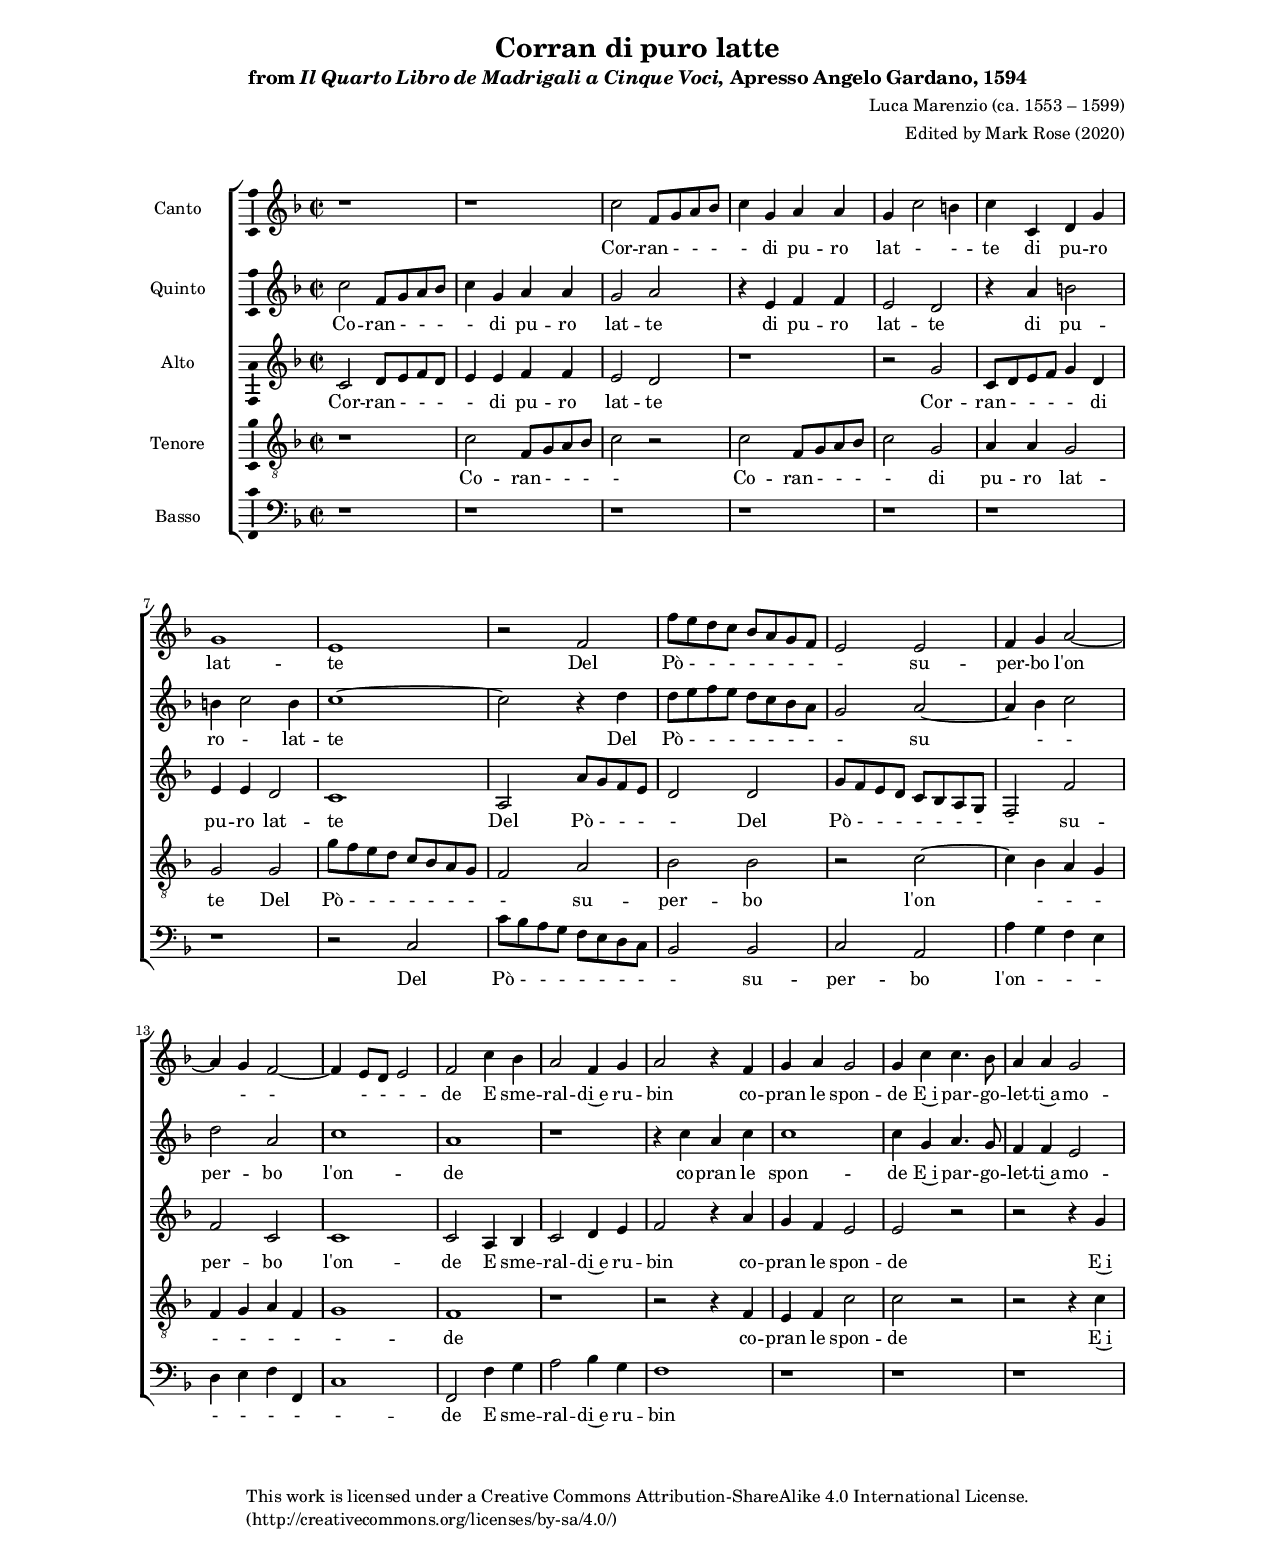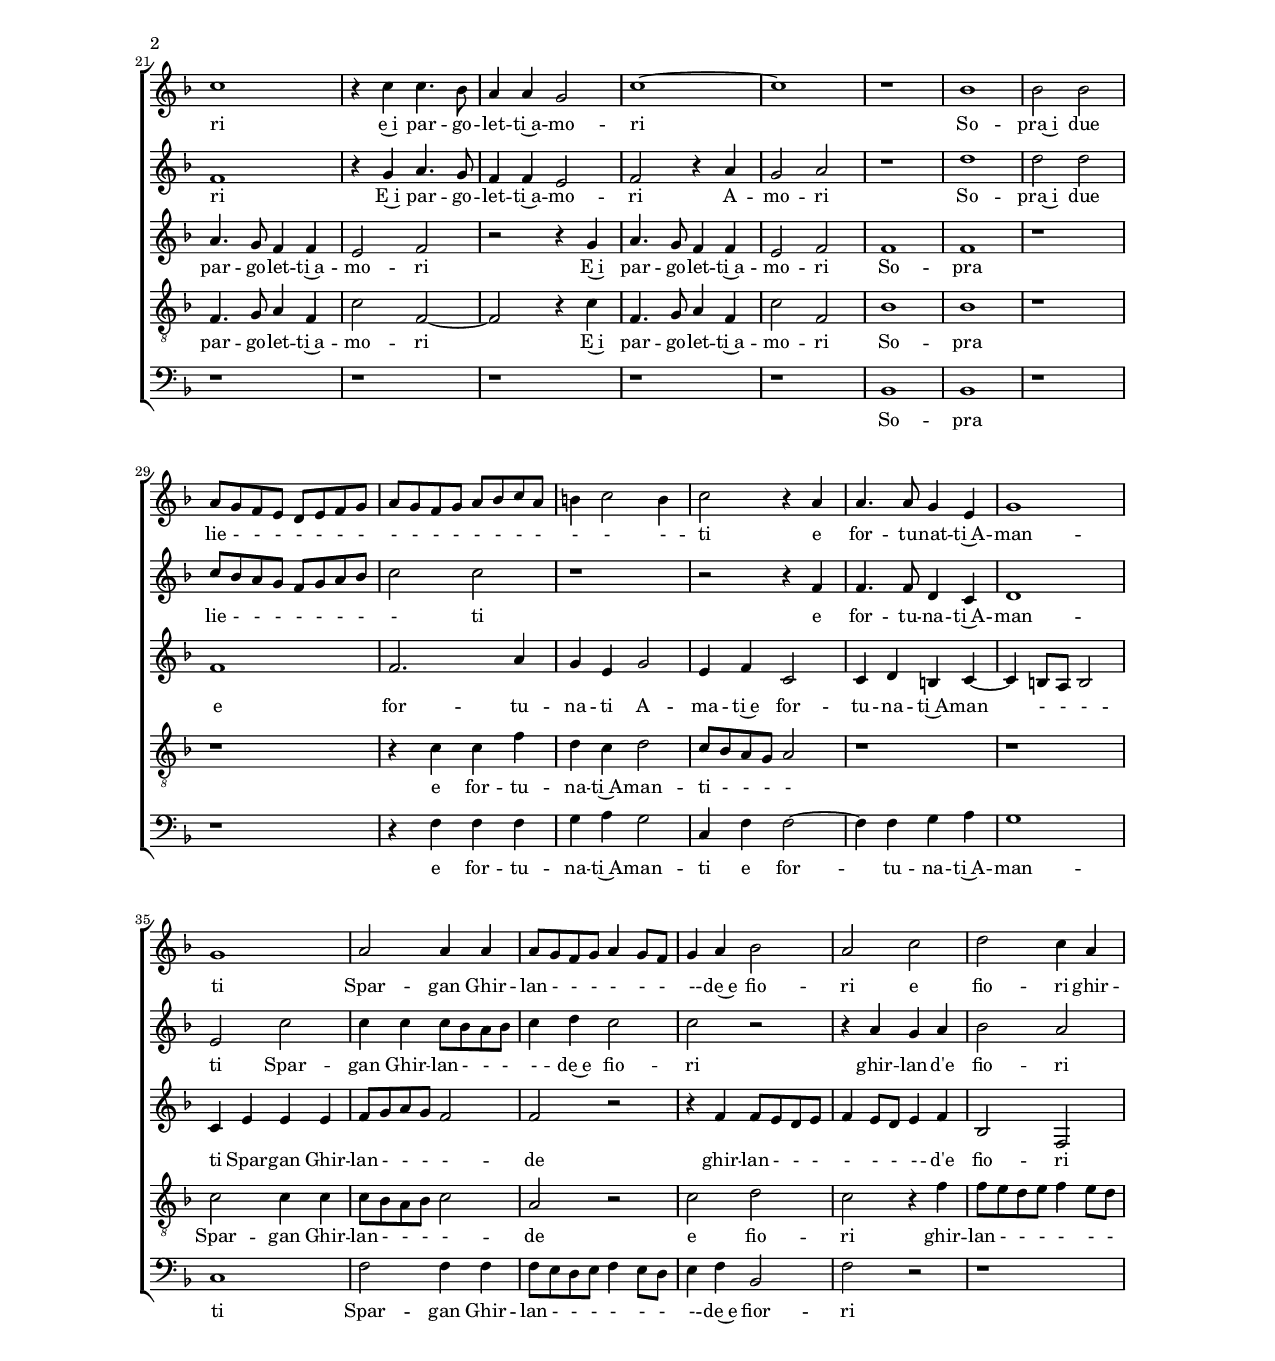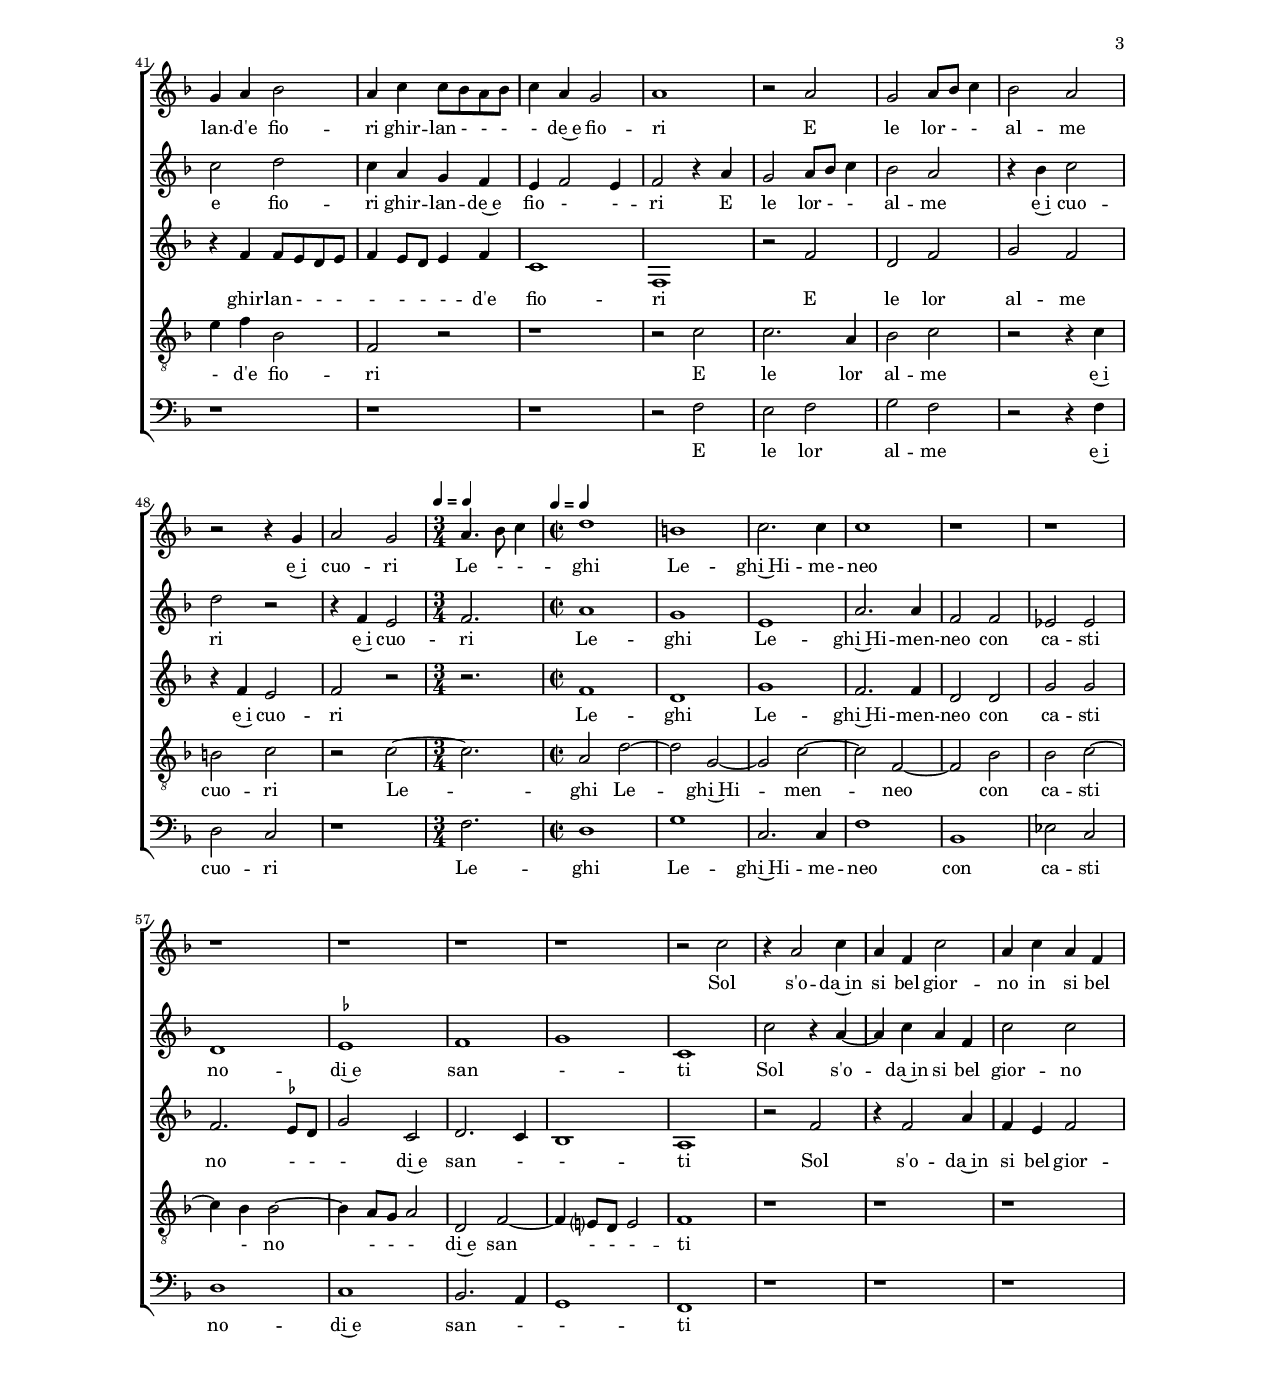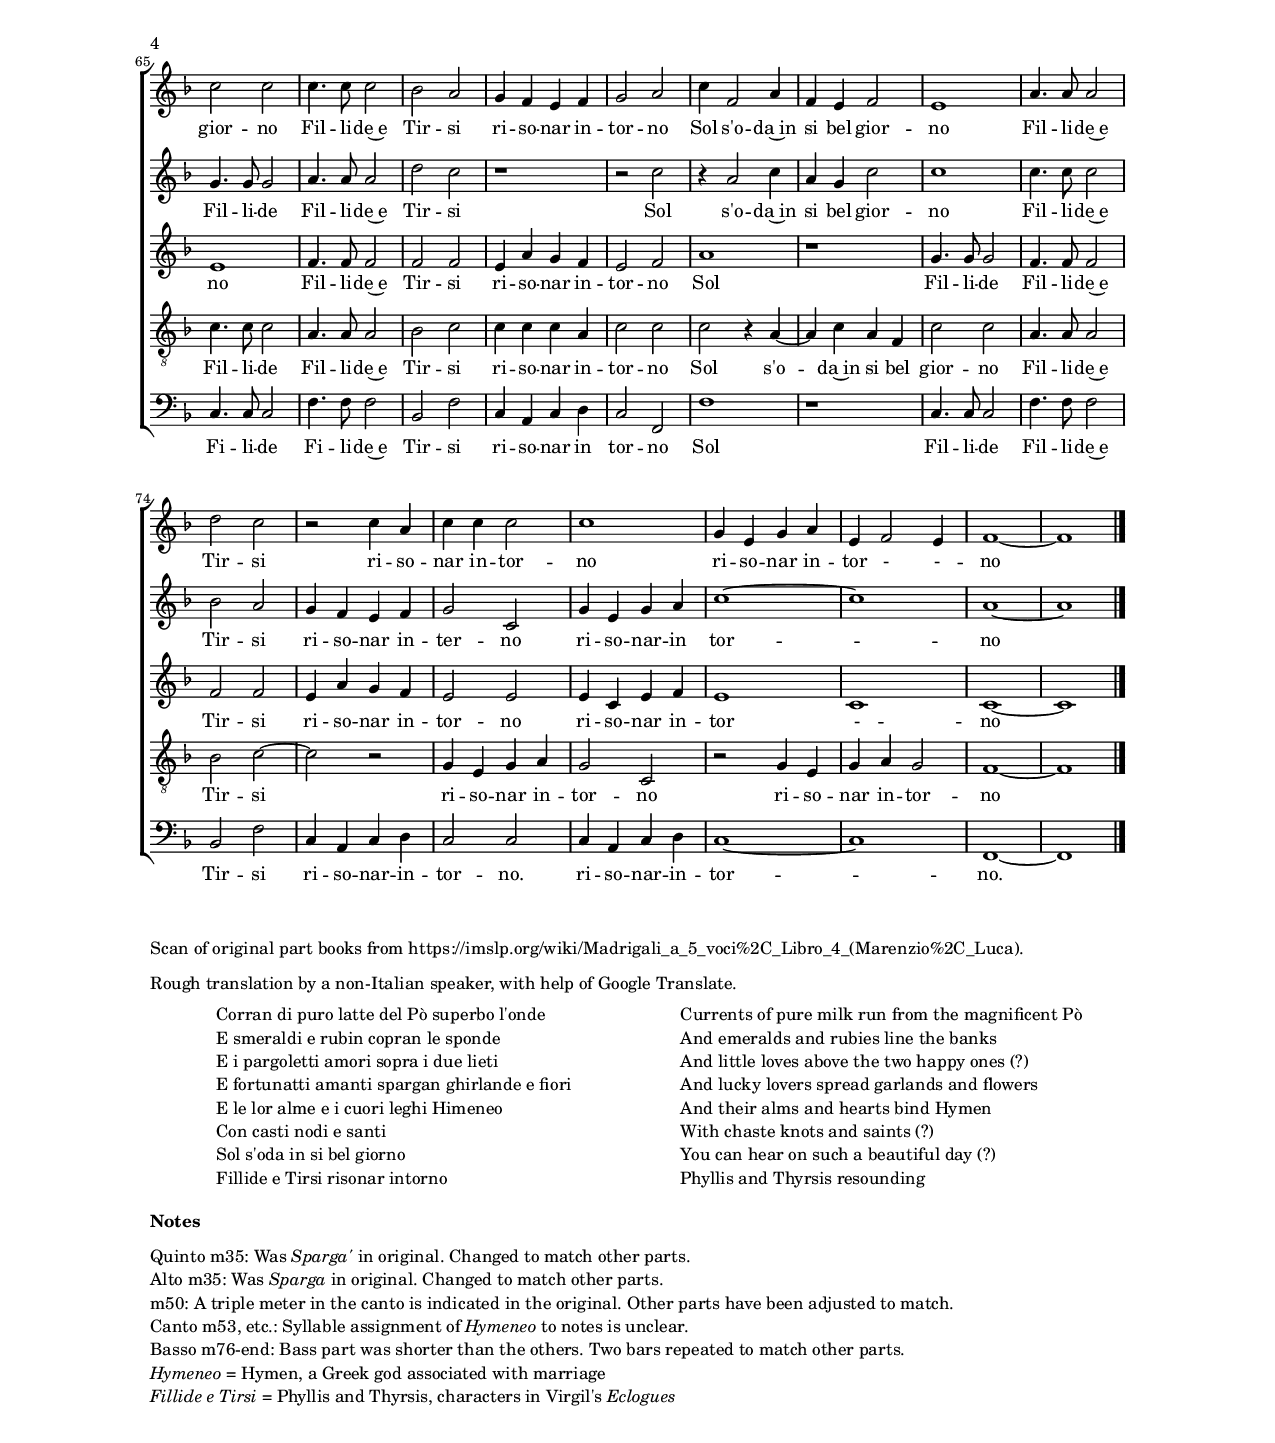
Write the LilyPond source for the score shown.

\language "english"

global = {
  \key f \major
  \time 2/2
}

ficta = { \once \set suggestAccidentals = ##t }

cantoNotes = {
  \transpose c' c' {
    \set Staff.instrumentName = #"Canto  "

    \clef "treble"
    \relative c'' {
      % line 1
      r\breve
      c2 f,8 g a bf c4 g4 a4 a4 g4 c2 b4 c4 c,4 d4 g4 g1 e1
      r2 f2 f'8 e d c bf a g f e2 e2

      % line 2
      f4 g4 a2. g4 f2. e8 d8 e2 f2
      c'4 bf4 a2 f4 g4 a2
      r4 f4 g4 a4 g2 g4 c4 c4. bf8 a4 a4 g2 c1
      r4 c4 c4. bf8 a4 a4 g2 c\breve
      r1

      % line 3
      bf1 bf2 bf2 a8 g f e d e f g a g f g a bf c a b4 c2 b4 c2
      r4 a4 a4. a8 g4 e4 g1 g1 a2 a4 a4 a8 g f g a4 g8 f8

      % line 4
      g4 a4 bf2 a2 c2 d2 c4 a4 g4 a4 bf2 a4 c4 c8 bf a bf c4 a4 g2 a1
      r2 a2 g2 a8 bf8 c4 bf2 a2
      r2 r4 g4 a2 g2

      % triplet bar in original
      \time 3/4
      \tempo \markup {
        \concat {
          \smaller \general-align #Y #DOWN \note #"4" #1
          " = "
          \smaller \general-align #Y #DOWN \note #"4" #1
        }
      }
      a4. bf8 c4
      \time 2/2
      \tempo \markup {
        \concat {
          \smaller \general-align #Y #DOWN \note #"4" #1
          " = "
          \smaller \general-align #Y #DOWN \note #"4" #1
        }
      }

      % line 5
      d1 b1 c2. c4 c1
      r\breve*2 r\breve r2 c2
      r4 a2 c4 a4 f4 c'2 a4 c4 a4 f4 c'2 c2
      c4. c8 c2 bf2 a2 g4 f4 e4 f4 g2 a2 c4 f,2 a4

      % line 6
      f4 e4 f2 e1 a4. a8 a2 d2 c2
      r2 c4 a4 c4 c4 c2 c1 g4 e4 g4 a4 e4 f2 e4 f\breve
    }
    \override Staff.BarLine.transparent = ##f
    \bar "|."
  }
}

cantoLyrics = \lyricmode {
  % line 1
  Cor -- ran - - - - di pu -- ro lat - - -- te
  di pu -- ro lat -- te
  Del Pò - - - - - - - - su --

  % line 2
  per -- bo l'on - - - - - -- de
  E sme -- ral -- di~e ru -- bin
  co -- pran le spon -- de
  E~i par -- go -- let -- ti~a -- mo -- ri
  e~i par -- go -- let -- ti~a -- mo -- ri

  % line 3
  So -- pra~i due lie - - - - - - - - - - - - - - - - - - -- ti
  e for -- tu -- nat -- ti~A -- man -- ti
  Spar -- gan Ghir -- lan - - - - - - - --

  % line 4
  de~e fio -- ri e fio -- ri ghir -- lan -- d'e fio -- ri
  ghir -- lan - - - - de~e fio -- ri
  E le lor - - al -- me
  e~i cuo -- ri Le - - -- ghi
  Le --

  % line 5
  ghi~Hi -- me -- neo
  Sol s'o -- da~in si bel gior -- no in si bel gior -- no
  Fil -- li -- de~e Tir -- si ri -- so -- nar in -- tor -- no
  Sol s'o -- da~in

  % line 6
  si bel gior -- no
  Fil -- li -- de~e Tir -- si
  ri -- so -- nar in -- tor -- no
  ri -- so -- nar in -- tor - - -- no

}

altoNotes = {
  \transpose c' c'' {
    \set Staff.instrumentName = #"Alto  "

    \clef "treble"
    \relative c {
      % line 1
      c2 d8 e f d e4 e4 f4 f4 e2 d2
      r1 r2 g2 c,8 d e f g4 d4 e4 e4 d2 c1
      a2 a'8 g f e d2 d2 g8 f e d c bf a g f2 f'2 f2 c2

      % line 2
      c1 c2 a4 bf4 c2 d4 e4 f2
      r4 a4 g4 f4 e2 e2
      r2 r2 r4 g4 a4. g8 f4 f4 e2 f2
      r2 r4 g4 a4. g8 f4 f4 e2 f2 f1 f1
      r1 f1 f2. a4 g4 e4 g2

      % line 3
      e4 f4 c2 c4 d4 b4 c2 b8 a8 b2 c4
      e4 e4 e4 f8 g a g f2 f2
      r2 r4 f4 f8 e d e f4 e8 d8 e4 f4 bf,2 f2
      r4 f'4 f8 e d e f4 e8 d8 e4 f4

      % line 4
      c1 f,1
      r2 f'2 d2 f2 g2 f2
      r4 f4 e2 f2
      r2

      % triplet bar in original
      r2.

      f1 d1 g1 f2. f4 d2 d2 g2 g2 f2. \ficta ef8 d8 g2 c,2 d2. c4 bf1 a1
      r2 f'2
      r4 f2 a4 f4 e4

      % line 5
      f2 e1 f4. f8 f2 f2 f2 e4 a4 g4 f4 e2 f2 a1
      r1 g4. g8 g2 f4. f8 f2 f2 f2 e4 a4 g4 f4 e2 e2 e4 c4 e4 f4
      e1 c1 c\breve % ! written as if three breves

      % line 6
    }
  }
}

altoLyrics = \lyricmode {
  % line 1
  Cor -- ran - - - - di pu -- ro lat -- te
  Cor -- ran - - - - di pu -- ro lat -- te
  Del Pò - - - -
  Del Pò - - - - - - - - su -- per -- bo

  % line 2
  l'on -- de
  E sme -- ral -- di~e ru -- bin
  co -- pran le spon -- de
  E~i par -- go -- let -- ti~a -- mo -- ri
  E~i par -- go -- let -- ti~a -- mo -- ri So -- pra
  e for -- tu -- na -- ti
  A --

  % line 3
  ma -- ti~e for -- tu -- na -- ti~A -- man - - - -- ti
  Spar -- gan Ghir -- lan - - - - -- de
  ghir -- lan - - - - - - - -- d'e fio -- ri
  ghir -- lan - - - - - - - -- d'e

  % line 4
  fio -- ri
  E le lor al -- me
  e~i cuo -- ri
  Le -- ghi
  Le -- ghi~Hi -- men -- neo con ca -- sti no - - - di~e san - - -- ti
  Sol s'o -- da~in si bel

  % line 5
  gior -- no
  Fil -- li -- de~e Tir -- si ri -- so -- nar in -- tor -- no
  Sol Fil -- li -- de
  Fil -- li -- de~e Tir -- si ri -- so -- nar in -- tor -- no
  ri -- so -- nar in -- tor - -- no
}

tenoreNotes = {
  \transpose c' c' {
    \set Staff.instrumentName = #"Tenore  "

    \clef "treble_8"
    \relative c' {
      % line 1
      r1 c2 f,8 g a bf c2
      r2 c2 f,8 g a bf c2 g2 a4 a4 g2 g2
      g2 g'8 f e d c bf a g f2 a2 bf2 bf2

      % line 2
      r2 c2. bf4 a4 g4 f4 g4 a4 f4 g1 f1
      r1 r2 r4 f4 e4 f4 c'2 c2
      r2 r2 r4 c4 f,4. g8 a4 f4 c'2 f,1
      r4 c'4 f,4. g8 a4 f4 c'2 f,2 bf1 bf1
      r1 r1

      % line 3
      r4 c4 c4 f4 d4 c4 d2 c8 bf a g a2
      r\breve c2 c4 c4 c8 bf a bf c2 a2
      r2 c2 d2 c2
      r4 f4 f8 e d e f4 e8 d8 e4 f4 bf,2 f2
      r2 r1

      % line 4
      r2 c'2 c2. a4 bf2 c2
      r2 r4 c4 b2 c2
      r2

      % just before triplet bar in canto; adjusting rhythm to match canto
      c2~ c2. a2 % ! was: c1 a1
      d1 g,1 c1 f,1 bf2 bf2 c2. bf4 bf2. a8 g8 a2 d,2
          f2. e?8 d8 e2 f1
      r1 r\breve c'4. c8 c2

      % line 5
      a4. a8 a2 bf2 c2 c4 c4 c4 a4 c2 c2 c2
      r4 a2 c4 a4 f4 c'2 c2 a4. a8 a2 bf2 c1
      r2 g4 e4 g4 a4 g2 c,2
      r2 g'4 e4 g4 a4 g2 f\breve
    }
  }
}

tenoreLyrics = \lyricmode {
  % line 1
  Co -- ran - - - -
  Co -- ran - - - - di pu -- ro lat -- te
  Del Pò - - - - - - - - su -- per -- bo

  % line 2
  l'on - - - - - - - - -- de
  co -- pran le spon -- de
  E~i par -- go -- let -- ti~a -- mo -- ri
  E~i par -- go -- let -- ti~a -- mo -- ri
  So -- pra

  % line 3
  e for -- tu -- na -- ti~A -- man -- ti - - - -
  Spar -- gan Ghir -- lan - - - - -- de
  e fio -- ri ghir -- lan - - - - - - - d'e fio -- ri

  % line 4
  E le lor al -- me
  e~i cuo -- ri
  Le -- ghi
  Le -- ghi~Hi -- men -- neo con ca -- sti - no - - - di~e san - - - -- ti
  Fil -- li -- de

  % line 5
  Fil -- li -- de~e Tir -- si ri -- so -- nar in -- tor -- no
  Sol s'o -- da~in si bel gior -- no
  Fil -- li -- de~e Tir -- si
  ri -- so -- nar in -- tor -- no
  ri -- so -- nar in -- tor -- no
}

bassoNotes = {
  \transpose c' c' {
    \set Staff.instrumentName = #"Basso  "

    \clef "bass"
    \relative c {
      % line 1
      r\breve r\breve r\breve
      r1 r2 c2 c'8 bf a g f e d c bf2 bf2 c2 a2
          a'4 g4 f4 e4 d4 e4 f4 f,4 c'1 f,2 f'4 g4
      
      % line 2
      a2 bf4 g4 f1
      r1 r\breve r\breve r\breve
      r1 bf,1 bf1
      r1 r1 r4 f'4 f4 f4 g4 a4 g2 c,4 f4 f2. f4 g4 a4 g1 c,1
      f2 f4 f4 f8 e d e f4 e8 d8

      % line 3
      e4 f4 bf,2 f'2
      r2 r1 r\breve r1 r2 f2 e2 f2 g2 f2
      r2 r4 f4 d2 c2

      % triplet bar in canto; adjusting rhythm to match
      r1
      f2. % ! was: f1
      d1 g1 c,2. c4 f1 bf,1 ef2 c2 d1 c1 bf2. a4 g1 f1
      r1 r\breve

      % line 4
      c'4. c8 c2 f4. f8 f2 bf,2 f'2 c4 a4 c4 d4 c2 f,2 f'1
      r1 c4. c8 c2 f4. f8 f2 bf,2 f'2

      % ! Added two bars to match other parts
      c4 a4 c4 d4
      c2 c2

      c4 a4 c4 d4
      c\breve f,\breve
    }
  }
}

bassoLyrics = \lyricmode {
  % line 1
  Del Pò - - - - - - - - su -- per -- bo
  l'on - - - - - - - - -- de E sme --

  % line 2
  ral -- di~e ru -- bin
  So -- pra
  e for -- tu -- na -- ti~A -- man -- ti
  e for -- tu -- na -- ti~A -- man -- ti
  Spar -- gan Ghir -- lan - - - - - - - --

  % line 3
  de~e fior -- ri
  E le lor al -- me
  e~i cuo -- ri
  Le -- ghi
  Le -- ghi~Hi -- me -- neo con ca -- sti no -- di~e san - - -- ti

  % line 4
  Fi -- li -- de
  Fi -- li -- de~e Tir -- si ri -- so -- nar in tor -- no
  Sol
  Fil -- li -- de
  Fil -- li -- de~e Tir -- si

  % ! Added two bars to match other parts
  ri -- so -- nar -- in -- tor -- no.

  ri -- so -- nar -- in -- tor -- no.
}

quintoNotes = {
  \transpose c' c' {
    \set Staff.instrumentName = #"Quinto  "

    \clef "treble"
    \relative c'' {
      % line 1
      c2 f,8 g a bf c4 g4 a4 a4 g2 a2
      r4 e4 f4 f4 e2 d2
      r4 a'4 b2 b4 c2 b4 c1.
      r4 d4 d8 e f e
      
      % line 2
      d8 c bf a g2 a2. bf4 c2 d2 a2 c1 a1
      r1 r4 c4 a4 c4 c1 c4 g4 a4. g8 f4 f4 e2 f1
      r4 g4 a4. g8 f4 f4 e2 f2
      r4 a4

      % line 3
      g2 a2
      r1 d1 d2 d2 c8 bf a g f g a bf c2 c2
      r1 r2 r4 f,4 f4. f8 d4 c4 d1 e2
      c'2 c4 c4 c8 bf a bf c4 d4 c2 c2
      r2

      % line 4
      r4 a4 g4 a4 bf2 a2 c2 d2 c4 a4 g4 f4 e4 f2 e4 f2
      r4 a4 g2 a8 bf8 c4 bf2 a2
      r4 bf4 c2 d2
      r2 r4
      % just before triplet bar in canto; adjusting rhythm
      f,4 e2
      f2. % ! was: f1
      a1 g1 e1

      % line 5
      a2. a4 f2 f2 ef2 ef2 d1 \ficta ef1
      f1 g1 c,1 % ! written as: f\breve g\breve c,\breve
      c'2
      r4 a2 c4 a4 f4 c'2 c2 g4. g8 g2 a4. a8 a2 d2 c2
      r1 r2 c2
      r4 a2 c4 a4 g4

      % line 6
      c2 c1 c4. c8 c2 bf2 a2 g4 f4 e4 f4 g2 c,2 g'4 e4 g4 a4
          c\breve a\breve
    }
  }
}

quintoLyrics = \lyricmode {
  % line 1
  Co -- ran - - - - di pu -- ro lat -- te
  di pu -- ro lat -- te
  di pu -- ro - lat -- te
  Del Pò - - - - - - - -

  % line 2
  su - - per -- bo l'on -- de
  co -- pran le spon -- de E~i par -- go -- let -- ti~a -- mo -- ri
  E~i par -- go -- let -- ti~a -- mo -- ri
  A --

  % line 3
  mo -- ri
  So -- pra~i due lie - - - - - - - - ti
  e for -- tu -- na -- ti~A -- man -- ti
  Spar -- gan Ghir -- lan - - - - -- de~e fio -- ri

  % line 4
  ghir -- lan -- d'e fio -- ri e fio -- ri
  ghir -- lan -- de~e fio - - -- ri
  E le lor - - al -- me
  e~i cuo -- ri
  e~i cuo -- ri
  Le -- ghi
  Le --

  % line 5
  ghi~Hi -- men -- neo con ca -- sti no -- di~e  san - -- ti
  Sol
  s'o -- da~in si bel gior -- no
  Fil -- li -- de
  Fil -- li -- de~e Tir -- si
  Sol s'o -- da~in si bel

  % line 6
  gior -- no
  Fil -- li -- de~e Tir -- si ri -- so -- nar in -- ter -- no
  ri -- so -- nar -- in tor -- no
}

\header{
  title = "Corran di puro latte"
  subtitle = \markup { from \italic { Il Quarto Libro de Madrigali a Cinque Voci, } Apresso Angelo Gardano, 1594 }
  composer = "Luca Marenzio (ca. 1553 – 1599)"
  arranger = "Edited by Mark Rose (2020)"
  %poet = "???"
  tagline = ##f
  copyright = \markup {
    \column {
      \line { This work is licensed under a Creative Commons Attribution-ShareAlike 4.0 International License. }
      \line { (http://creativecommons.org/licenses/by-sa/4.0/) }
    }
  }
}

#(set-global-staff-size 15)

\paper {
  #(include-special-characters) % So we can use HTML entities.
  #(set-paper-size "letter")

  left-margin = 1\in
  right-margin = 1\in
  top-margin = 0.5\in
  bottom-margin = 0.5\in

  ragged-bottom = ##t
  system-system-spacing #'basic-distance = 15
}

\markup { \vspace #1 }

\score {
  \new ChoirStaff = choirStaff <<
    \new Voice = "cantoNotes" \with {
      \remove "Note_heads_engraver"
      \consists "Completion_heads_engraver"
      \remove "Rest_engraver"
      \consists "Completion_rest_engraver"
    } << \global \cantoNotes >>
    \new Lyrics = "cantoLyrics"
      \lyricsto cantoNotes { \cantoLyrics }

    \new Voice = "quintoNotes" \with {
      \remove "Note_heads_engraver"
      \consists "Completion_heads_engraver"
      \remove "Rest_engraver"
      \consists "Completion_rest_engraver"
    } << \global \quintoNotes >>
    \new Lyrics = "quintoLyrics"
      \lyricsto quintoNotes { \quintoLyrics }

    \new Voice = "altoNotes" \with {
      \remove "Note_heads_engraver"
      \consists "Completion_heads_engraver"
      \remove "Rest_engraver"
      \consists "Completion_rest_engraver"
    } << \global \altoNotes >>
    \new Lyrics = "altoLyrics" \lyricsto altoNotes { \altoLyrics }

    \new Voice = "tenoreNotes" \with {
      \remove "Note_heads_engraver"
      \consists "Completion_heads_engraver"
      \remove "Rest_engraver"
      \consists "Completion_rest_engraver"
    } << \global \tenoreNotes >>
    \new Lyrics = "tenoreLyrics" \lyricsto tenoreNotes { \tenoreLyrics }

    \new Voice = "bassoNotes" \with {
      \remove "Note_heads_engraver"
      \consists "Completion_heads_engraver"
      \remove "Rest_engraver"
      \consists "Completion_rest_engraver"
    } << \global \bassoNotes >>
    \new Lyrics = "bassoLyrics" \lyricsto bassoNotes { \bassoLyrics }
  >>

  \layout {
    \context {
      \Score

      % incipit should not start with a start delimiter
      \remove "System_start_delimiter_engraver"
    }

    \context {
      \Voice

      \consists "Ambitus_engraver"

      % The command below can be commented out in
      % short scores, but especially for large scores you
      % will typically yield better line breaking and improve
      % overall spacing if you do not comment the command out.

      \remove "Forbid_line_break_engraver"
    }
  }
  \midi { \tempo 2 = 80 }
}

\markup {
  \vspace #3
  \column {
    \line { Scan of original part books from https://imslp.org/wiki/Madrigali_a_5_voci%2C_Libro_4_(Marenzio%2C_Luca). }
    \vspace #0.5
    \line { Rough translation by a non-Italian speaker, with help of Google 
Translate. }
  }
}

\markup {
  \vspace #1
  \fill-line {
    \hspace #1
    \column {
      \line { Corran di puro latte del Pò superbo l'onde }
      \line { E smeraldi e rubin copran le sponde }
      \line { E i pargoletti amori sopra i due lieti }
      \line { E fortunatti amanti spargan ghirlande e fiori }
      \line { E le lor alme e i cuori leghi Himeneo }
      \line { Con casti nodi e santi }
      \line { Sol s'oda in si bel giorno }
      \line { Fillide e Tirsi risonar intorno }
    }
    \hspace #2
    \column {
      \line { Currents of pure milk run from the magnificent Pò }
      \line { And emeralds and rubies line the banks }
      \line { And little loves above the two happy ones (?) }
      \line { And lucky lovers spread garlands and flowers }
      \line { And their alms and hearts bind Hymen }
      \line { With chaste knots and saints (?) }
      \line { You can hear on such a beautiful day (?) }
      \line { Phyllis and Thyrsis resounding }
    }
    \hspace #1
  }
}

\markuplist {
  \vspace #1
  \column {
    \line { \bold Notes }
    \vspace #0.5
    \line { Quinto m35: Was \italic { Sparga' } in original. Changed to match other parts. }
    \line { Alto m35: Was \italic { Sparga } in original. Changed to match other parts. }
    \line { m50: A triple meter in the canto is indicated in the original. Other parts have been adjusted to match. }
    \line { Canto m53, etc.: Syllable assignment of \italic { Hymeneo } to notes is unclear. }
    \line { Basso m76-end: Bass part was shorter than the others. Two bars repeated to match other parts. }
    \line { \italic { Hymeneo } = Hymen, a Greek god associated with marriage }
    \line { \italic { Fillide e Tirsi } = Phyllis and Thyrsis, characters in Virgil's \italic { Eclogues } }
  }
}


\version "2.18.2"  % necessary for upgrading to future LilyPond versions.
